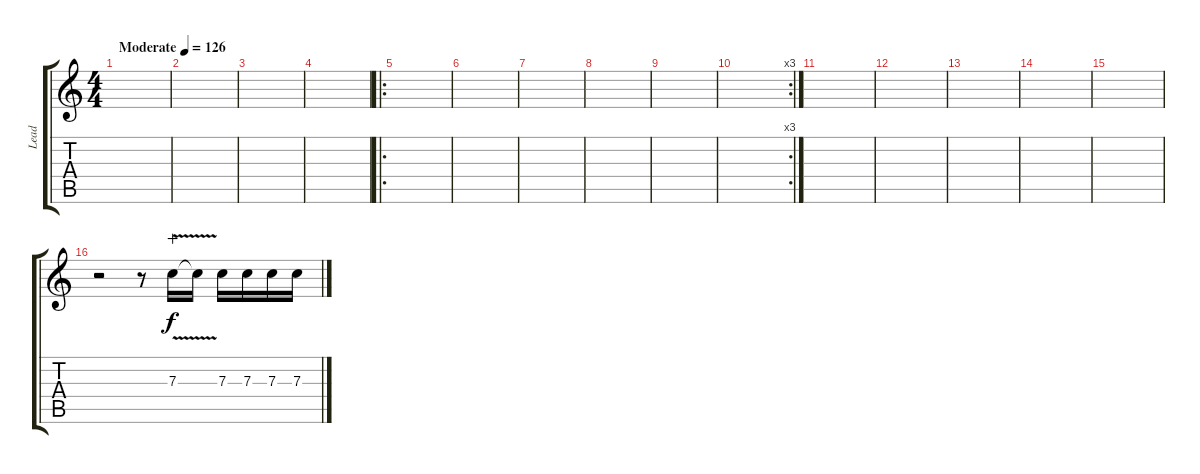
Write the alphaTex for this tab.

\track ("Lead" "Lead") {instrument distortionguitar}
\staff {score tabs}
\tuning (D4 A3 F3 C3 G2 C2) {hide}
\ts (4 4)
\tempo (126 "Moderate")
\clef g2
\ks c
|
|
|
|
\ro
|
|
|
|
|
\rc 3
|
|
|
|
|
|
r.2 r.8 7.3{v}.16{volume 6 wahc} 7.3{t}.16 7.3.16 7.3.16 7.3.16 7.3.16
